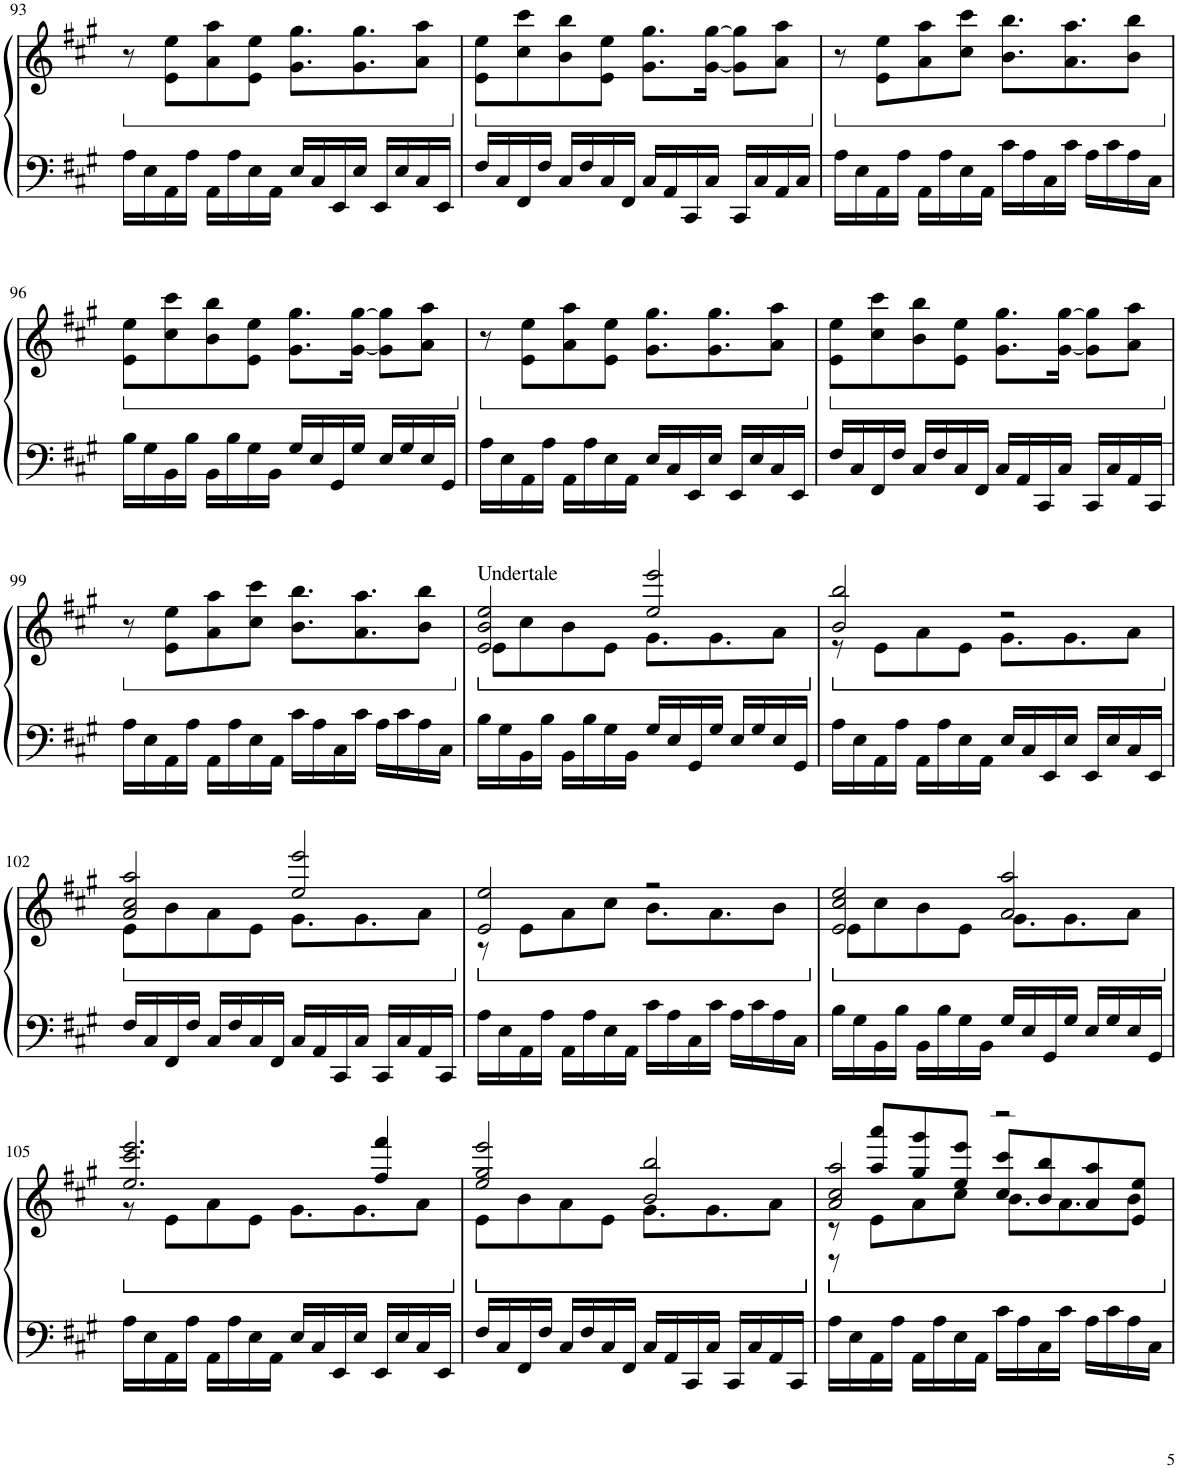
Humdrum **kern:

**kern	**kern
*part1	*part1
*staff2	*staff1
*I"Piano	*
*I'Pno.	*
!!LO:PB:g=z
*clefF4	*clefG2
*k[f#c#g#]	*k[f#c#g#]
*M4/4	*M4/4
*	*ped
=93	=93
16A\LL	8r
16E\	.
16AA\	8e\ 8ee\L
16A\JJ	.
16AA\LL	8a\ 8aa\
16A\	.
16E\	8e\ 8ee\J
16AA\JJ	.
16E/LL	8.g#\ 8.gg#\L
16C#/	.
16EE/	.
16E/JJ	8.g#\ 8.gg#\
16EE/LL	.
16E/	.
16C#/	8a\ 8aa\J
16EE/JJ	.
=94	=94
*	*Xped
*	*ped
16F#/LL	8e\ 8ee\L
16C#/	.
16FF#/	8cc#\ 8ccc#\
16F#/JJ	.
16C#/LL	8b\ 8bb\
16F#/	.
16C#/	8e\ 8ee\J
16FF#/JJ	.
16C#/LL	8.g#\ 8.gg#\L
16AA/	.
16CC#/	.
16C#/JJ	[16g#\ [16gg#\Jk
16CC#/LL	8g#\] 8gg#\]L
16C#/	.
16AA/	8a\ 8aa\J
16C#/JJ	.
=95	=95
*	*Xped
*	*ped
16A\LL	8r
16E\	.
16AA\	8e\ 8ee\L
16A\JJ	.
16AA\LL	8a\ 8aa\
16A\	.
16E\	8cc#\ 8ccc#\J
16AA\JJ	.
16c#\LL	8.b\ 8.bb\L
16A\	.
16C#\	.
16c#\JJ	8.a\ 8.aa\
16A\LL	.
16c#\	.
16A\	8b\ 8bb\J
16C#\JJ	.
!!LO:LB:g=z
=96	=96
*	*Xped
*	*ped
16B\LL	8e\ 8ee\L
16G#\	.
16BB\	8cc#\ 8ccc#\
16B\JJ	.
16BB\LL	8b\ 8bb\
16B\	.
16G#\	8e\ 8ee\J
16BB\JJ	.
16G#/LL	8.g#\ 8.gg#\L
16E/	.
16GG#/	.
16G#/JJ	[16g#\ [16gg#\Jk
16E/LL	8g#\] 8gg#\]L
16G#/	.
16E/	8a\ 8aa\J
16GG#/JJ	.
=97	=97
*	*Xped
*	*ped
16A\LL	8r
16E\	.
16AA\	8e\ 8ee\L
16A\JJ	.
16AA\LL	8a\ 8aa\
16A\	.
16E\	8e\ 8ee\J
16AA\JJ	.
16E/LL	8.g#\ 8.gg#\L
16C#/	.
16EE/	.
16E/JJ	8.g#\ 8.gg#\
16EE/LL	.
16E/	.
16C#/	8a\ 8aa\J
16EE/JJ	.
=98	=98
*	*Xped
*	*ped
16F#/LL	8e\ 8ee\L
16C#/	.
16FF#/	8cc#\ 8ccc#\
16F#/JJ	.
16C#/LL	8b\ 8bb\
16F#/	.
16C#/	8e\ 8ee\J
16FF#/JJ	.
16C#/LL	8.g#\ 8.gg#\L
16AA/	.
16CC#/	.
16C#/JJ	[16g#\ [16gg#\Jk
16CC#/LL	8g#\] 8gg#\]L
16C#/	.
16AA/	8a\ 8aa\J
16CC#/JJ	.
!!LO:LB:g=z
=99	=99
*	*Xped
*	*ped
16A\LL	8r
16E\	.
16AA\	8e\ 8ee\L
16A\JJ	.
16AA\LL	8a\ 8aa\
16A\	.
16E\	8cc#\ 8ccc#\J
16AA\JJ	.
16c#\LL	8.b\ 8.bb\L
16A\	.
16C#\	.
16c#\JJ	8.a\ 8.aa\
16A\LL	.
16c#\	.
16A\	8b\ 8bb\J
16C#\JJ	.
=100	=100
*	*Xped
*	*ped
*	*^
!	!LO:TX:a:t=Undertale	!
16B\LL	2e/ 2b/ 2ee/	8e\L
16G#\	.	.
16BB\	.	8cc#\
16B\JJ	.	.
16BB\LL	.	8b\
16B\	.	.
16G#\	.	8e\J
16BB\JJ	.	.
*	*ped	*
16G#/LL	2ee/ 2eee/	8.g#\L
16E/	.	.
16GG#/	.	.
16G#/JJ	.	8.g#\
16E/LL	.	.
16G#/	.	.
16E/	.	8a\J
16GG#/JJ	.	.
=101	=101	=101
*	*Xped	*
*	*Xped	*
*	*ped	*
16A\LL	2b/ 2bb/	8r
16E\	.	.
16AA\	.	8e\L
16A\JJ	.	.
16AA\LL	.	8a\
16A\	.	.
16E\	.	8e\J
16AA\JJ	.	.
*	*ped	*
16E/LL	2r	8.g#\L
16C#/	.	.
16EE/	.	.
16E/JJ	.	8.g#\
16EE/LL	.	.
16E/	.	.
16C#/	.	8a\J
16EE/JJ	.	.
!!LO:LB:g=z	!!
=102	=102	=102
*	*Xped	*
*	*Xped	*
*	*ped	*
16F#/LL	2a/ 2cc#/ 2aa/	8e\L
16C#/	.	.
16FF#/	.	8b\
16F#/JJ	.	.
16C#/LL	.	8a\
16F#/	.	.
16C#/	.	8e\J
16FF#/JJ	.	.
*	*ped	*
16C#/LL	2ee/ 2eee/	8.g#\L
16AA/	.	.
16CC#/	.	.
16C#/JJ	.	8.g#\
16CC#/LL	.	.
16C#/	.	.
16AA/	.	8a\J
16CC#/JJ	.	.
=103	=103	=103
*	*Xped	*
*	*Xped	*
*	*ped	*
16A\LL	2e/ 2ee/	8r
16E\	.	.
16AA\	.	8e\L
16A\JJ	.	.
16AA\LL	.	8a\
16A\	.	.
16E\	.	8cc#\J
16AA\JJ	.	.
*	*ped	*
16c#\LL	2r	8.b\L
16A\	.	.
16C#\	.	.
16c#\JJ	.	8.a\
16A\LL	.	.
16c#\	.	.
16A\	.	8b\J
16C#\JJ	.	.
=104	=104	=104
*	*Xped	*
*	*Xped	*
*	*ped	*
16B\LL	2e/ 2cc#/ 2ee/	8e\L
16G#\	.	.
*	*Xped	*
16BB\	.	8cc#\
16B\JJ	.	.
16BB\LL	.	8b\
16B\	.	.
16G#\	.	8e\J
16BB\JJ	.	.
*	*ped	*
*	*ped	*
16G#/LL	2a/ 2aa/	8.g#\L
16E/	.	.
16GG#/	.	.
16G#/JJ	.	8.g#\
16E/LL	.	.
16G#/	.	.
16E/	.	8a\J
16GG#/JJ	.	.
!!LO:LB:g=z	!!
=105	=105	=105
*	*Xped	*
*	*Xped	*
*	*ped	*
16A\LL	2.ee/ 2.ccc#/ 2.eee/	8r
16E\	.	.
*	*Xped	*
16AA\	.	8e\L
16A\JJ	.	.
16AA\LL	.	8a\
16A\	.	.
16E\	.	8e\J
16AA\JJ	.	.
16E/LL	.	8.g#\L
16C#/	.	.
16EE/	.	.
16E/JJ	.	8.g#\
*	*ped	*
*	*ped	*
16EE/LL	4ff#/ 4fff#/	.
16E/	.	.
16C#/	.	8a\J
16EE/JJ	.	.
=106	=106	=106
*	*Xped	*
*	*Xped	*
*	*ped	*
16F#/LL	2ee/ 2gg#/ 2eee/	8e\L
16C#/	.	.
*	*Xped	*
16FF#/	.	8b\
16F#/JJ	.	.
*	*Xped	*
16C#/LL	.	8a\
16F#/	.	.
16C#/	.	8e\J
16FF#/JJ	.	.
*	*ped	*
*	*ped	*
*	*ped	*
16C#/LL	2b/ 2bb/	8.g#\L
16AA/	.	.
16CC#/	.	.
16C#/JJ	.	8.g#\
16CC#/LL	.	.
16C#/	.	.
16AA/	.	8a\J
16CC#/JJ	.	.
*	*v	*v
=107	=107
*	*Xped
*	*Xped
*	*ped
*	*^
*	*	*^
16A\LL	2a/ 2cc#/ 2aa/	8r	8r
16E\	.	.	.
*	*Xped	*	*
16AA\	.	8e\L	8aa/ 8aaa/L
16A\JJ	.	.	.
*	*Xped	*	*
16AA\LL	.	8a\	8gg#/ 8ggg#/
16A\	.	.	.
16E\	.	8cc#\J	8ee/ 8eee/J
16AA\JJ	.	.	.
*	*ped	*	*
*	*ped	*	*
*	*ped	*	*
16c#\LL	2r	8.b\L	8cc#/ 8ccc#/L
16A\	.	.	.
16C#\	.	.	8b/ 8bb/
16c#\JJ	.	8.a\	.
16A\LL	.	.	8a/ 8aa/
16c#\	.	.	.
16A\	.	8b\J	8e/ 8ee/J
16C#\JJ	.	.	.
*	*v	*v	*v
*	*Xped
*	*Xped
=	=
*-	*-
